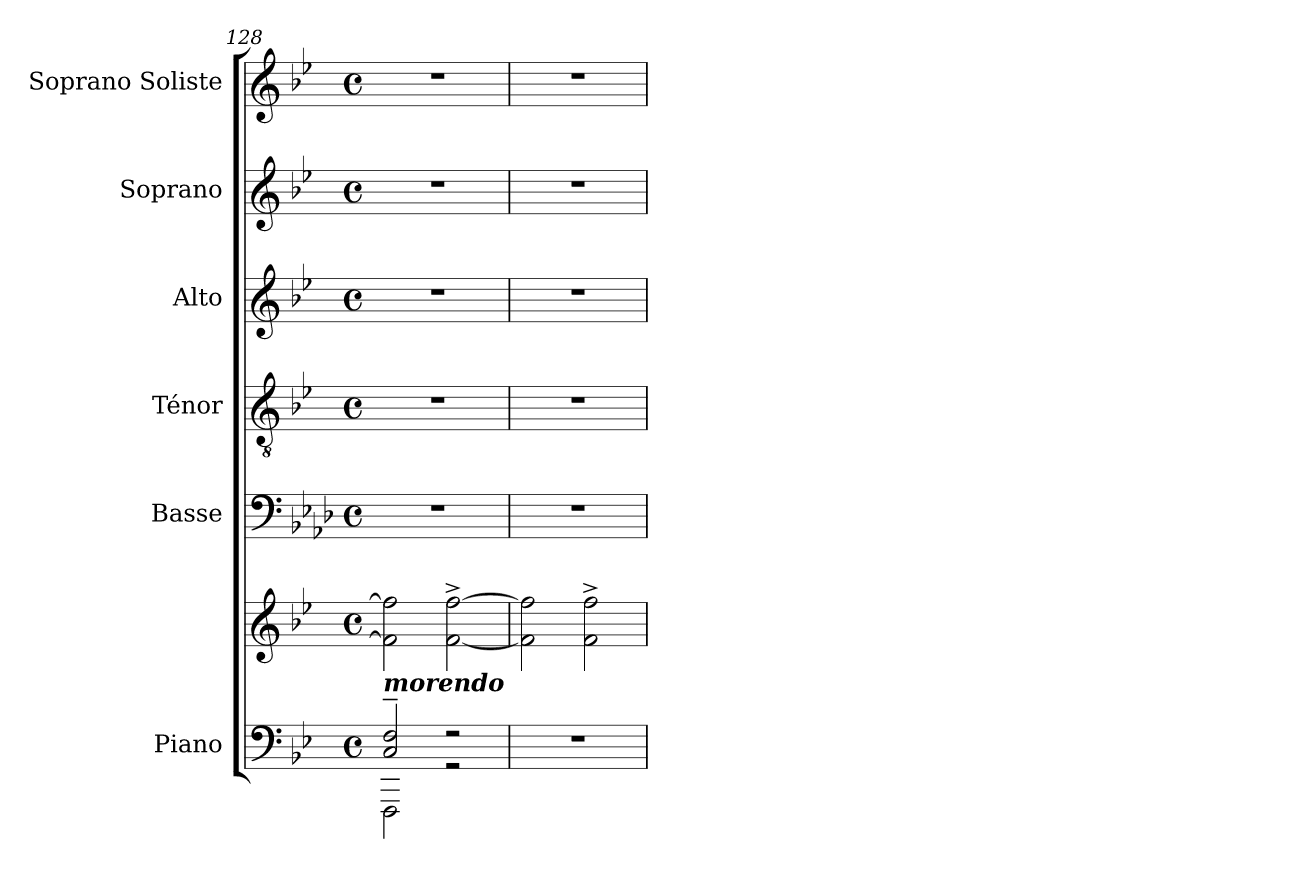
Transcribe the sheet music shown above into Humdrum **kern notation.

**kern	**kern	**kern	**kern	**kern	**kern	**kern
*part6	*part6	*part5	*part4	*part3	*part2	*part1
*staff7	*staff6	*staff5	*staff4	*staff3	*staff2	*staff1
*I"Piano	*	*I"Basse	*I"Ténor	*I"Alto	*I"Soprano	*I"Soprano Soliste
*I'Pno.	*	*I'B.	*I'T.	*I'A.	*I'S.	*
*clefF4	*clefG2	*clefF4	*clefGv2	*clefG2	*clefG2	*clefG2
*	*	*ITrd8c14	*	*	*	*
*k[b-e-]	*k[b-e-]	*k[b-e-a-d-]	*k[b-e-]	*k[b-e-]	*k[b-e-]	*k[b-e-]
*M4/4	*M4/4	*M4/4	*M4/4	*M4/4	*M4/4	*M4/4
*met(c)	*met(c)	*met(c)	*met(c)	*met(c)	*met(c)	*met(c)
=128	=128	=128	=128	=128	=128	=128
*^	*	*	*	*	*	*
!LO:TX:a:Bi:t=morendo	!	!	!	!	!	!	!
2C/~ 2F/~	2FFF\	2f\] 2ff\]	1r	1r	1r	1r	1r
2r	2rGG	[2f\^ [2ff\^	.	.	.	.	.
*v	*v	*	*	*	*	*	*
!!LO:LB:g=z
=129	=129	=129	=129	=129	=129	=129
1r	2f\] 2ff\]	1r	1r	1r	1r	1r
.	2f\^ 2ff\^	.	.	.	.	.
=	=	=	=	=	=	=
*-	*-	*-	*-	*-	*-	*-
